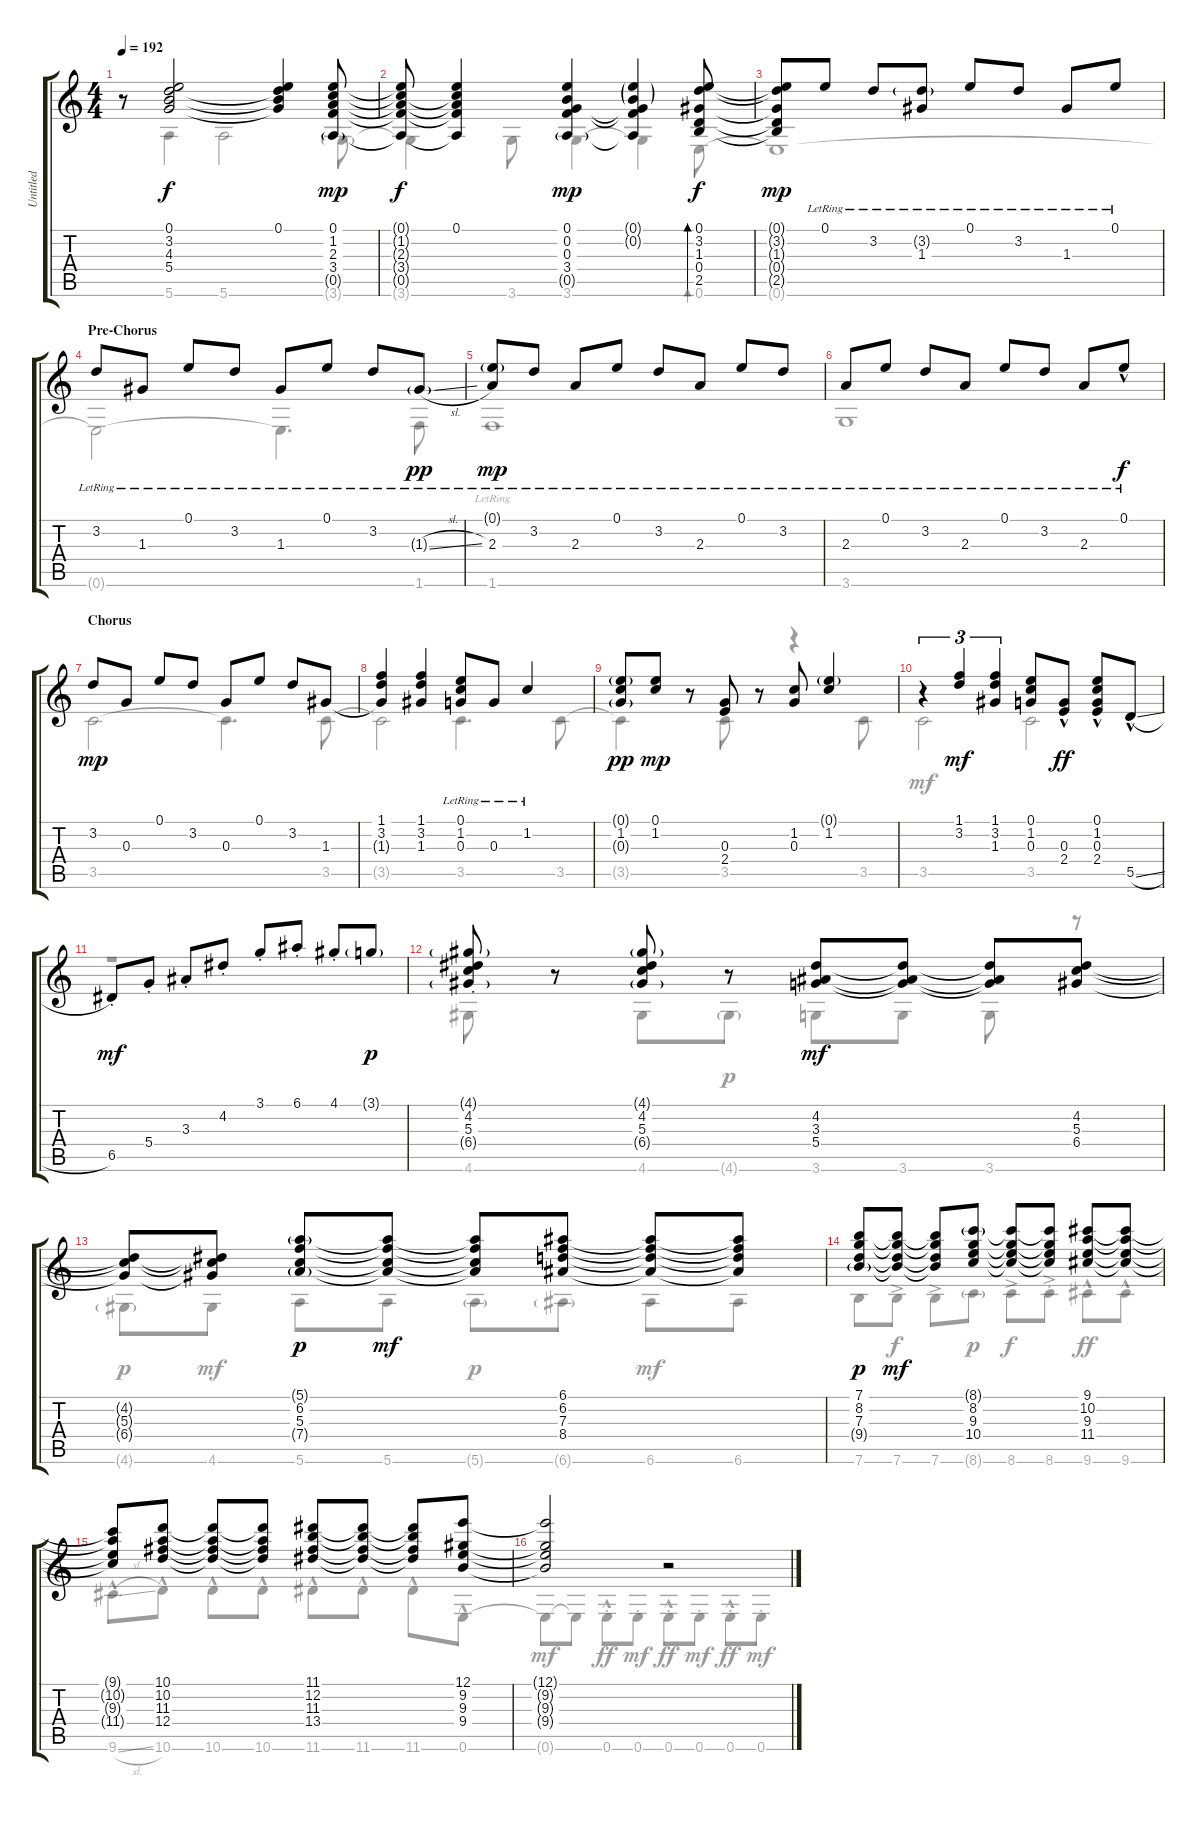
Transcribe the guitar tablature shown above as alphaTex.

\track ("Untitled" "Untitled") {instrument acousticguitarnylon}
\staff {score tabs}
\tuning (E4 B3 G3 D3 A2 E2) {hide}
\voice
\ts (4 4)
\tempo 192
\clef g2
\ks c
r.8{dy mp} (0.1 3.2 4.3 5.4).2{dy f} (0.1 3.2{t} 4.3{t} 5.4{t}).4 (0.1 1.2 2.3 3.4 0.5{g}).8{dy mp} |
(0.1{t} 1.2{t} 2.3{t} 3.4{t} 0.5{t}).8{dy f} (0.1 1.2{t} 2.3{t} 3.4{t} 0.5{t}).4 (0.1 0.2 0.3 3.4 0.5{g}).4{dy mp} (0.1{g} 0.2{g} 0.3{t} 3.4{t} 0.5{t}).4 (0.1 3.2 1.3 0.4 2.5).8{bd 30 dy f} |
(0.1{t} 3.2{t} 1.3{t} 0.4{t} 2.5{t}).8{dy mp} 0.1{lr}.8 3.2{lr}.8 (3.2{g lr} 1.3{lr}).8 0.1{lr}.8 3.2{lr}.8 1.3{lr}.8 0.1{lr}.8 |
\section ("" "Pre-Chorus")
3.2{lr}.8 1.3{lr}.8 0.1{lr}.8 3.2{lr}.8 1.3{lr}.8 0.1{lr}.8 3.2{lr}.8 1.3{sl g lr}.8{dy pp} |
(0.1{g lr} 2.3{lr}).8{dy mp} 3.2{lr}.8 2.3{lr}.8 0.1{lr}.8 3.2{lr}.8 2.3{lr}.8 0.1{lr}.8 3.2{lr}.8 |
2.3{lr}.8 0.1{lr}.8 3.2{lr}.8 2.3{lr}.8 0.1{lr}.8 3.2{lr}.8 2.3{lr}.8 0.1{hac lr}.8{dy f} |
\section ("" "Chorus")
3.2.8{dy mp} 0.3.8 0.1.8 3.2.8 0.3.8 0.1.8 3.2.8 1.3.8 |
(1.1 3.2 1.3{t}).4 (1.1 3.2 1.3).4 (0.1{lr} 1.2{lr} 0.3{lr}).8 0.3{lr}.8 1.2{lr}.4 |
(0.1{g} 1.2 0.3{g}).8{dy pp} (0.1 1.2).8{dy mp} r.8 (0.3 2.4).8 r.8 (1.2 0.3).8 (0.1{g} 1.2).4 |
r.4{tu (3 2)} (1.1 3.2).4{tu (3 2) dy mf} (1.1 3.2 1.3).4{tu (3 2)} (0.1 1.2 0.3).8 (0.3{hac} 2.4{hac}).8{dy ff} (0.1{hac} 1.2{hac} 0.3{hac} 2.4{hac}).8 5.5{sl hac}.8 |
6.5{st}.8{dy mf} 5.4{st}.8 3.3{st}.8 4.2{st}.8 3.1{st}.8 6.1{st}.8 4.1{st}.8 3.1{g}.8{dy p} |
(4.1{g st} 4.2{st} 5.3{st} 6.4{g st}).8 r.8 (4.1{g} 4.2 5.3 6.4{g}).8 r.8 (4.2 3.3 5.4).8{dy mf} (4.2{t} 3.3{t} 5.4{t}).8 (4.2{t} 3.3{t} 5.4{t}).8 (4.2 5.3 6.4).8 |
(4.2{t} 5.3{t} 6.4{t}).8 (4.2{t} 5.3{t} 6.4{t}).8 (5.1{g} 6.2 5.3 7.4{g}).8{dy p} (5.1{t} 6.2{t} 5.3{t} 7.4{t}).8{dy mf} (5.1{t} 6.2{t} 5.3{t} 7.4{t}).8 (6.1 6.2 7.3 8.4).8 (6.1{t} 6.2{t} 7.3{t} 8.4{t}).8 (6.1{t} 6.2{t} 7.3{t} 8.4{t}).8 |
(7.1 8.2 7.3 9.4{g}).8{dy p} (7.1{t} 8.2{t} 7.3{t} 9.4{t}).8{dy mf} (7.1{t} 8.2{t} 7.3{t} 9.4{t}).8 (8.1{g} 8.2 9.3 10.4).8 (8.1{t} 8.2{t} 9.3{t} 10.4{t}).8 (8.1{t} 8.2{t} 9.3{t} 10.4{t}).8 (9.1 10.2 9.3 11.4).8 (9.1{t} 10.2{t} 9.3{t} 11.4{t}).8 |
(9.1{t} 10.2{t} 9.3{t} 11.4{t}).8 (10.1 10.2 11.3 12.4).8 (10.1{t} 10.2{t} 11.3{t} 12.4{t}).8 (10.1{t} 10.2{t} 11.3{t} 12.4{t}).8 (11.1 12.2 11.3 13.4).8 (11.1{t} 12.2{t} 11.3{t} 13.4{t}).8 (11.1{t} 12.2{t} 11.3{t} 13.4{t}).8 (12.1 9.2 9.3 9.4).8 |
(12.1{t} 9.2{t} 9.3{t} 9.4{t}).2 r.2
\voice
\clef g2
\ottava regular
\simile none
\ks c
r.8{dy f} 5.6.4 5.6.2 3.6{g}.8{dy mp} |
3.6{t}.4{dy f} 3.6.8 3.6.4 3.6{t}.4 0.6.8{bd 30} |
0.6{t}.1{dy mp} |
0.6{t}.2 0.6{t}.4{d} 1.6.8 |
1.6{lr}.1 |
3.6.1 |
3.5.2 3.5{t}.4{d} 3.5.8 |
3.5{t}.2 3.5.4{d} 3.5.8 |
3.5{t}.4 r.8 3.5.8 r.8 r.4 3.5.8 |
3.5.2{dy mf} 3.5.2 |
r.1 |
4.6.8 r.8 4.6.8 4.6{g}.8{dy p} 3.6.8{dy mf} 3.6.8 3.6.8 r.8 |
4.6{g}.8{dy p} 4.6.8{dy mf} 5.6.8 5.6.8 5.6{g}.8{dy p} 6.6{g}.8 6.6.8{dy mf} 6.6.8 |
7.6.8{dy p} 7.6{ac}.8{dy f} 7.6{ac}.8 8.6{g}.8{dy p} 8.6{ac}.8{dy f} 8.6{ac st}.8 9.6{hac}.8{dy ff} 9.6{hac}.8 |
9.6{sl hac}.8 10.6{hac}.8 10.6{hac}.8 10.6{hac}.8 11.6{hac}.8 11.6{hac}.8 11.6{hac}.8 0.6{hac}.8 |
0.6{t}.8{dy mf} 0.6{t}.8 0.6{hac st}.8{dy ff} 0.6{st}.8{dy mf} 0.6{hac st}.8{dy ff} 0.6{st}.8{dy mf} 0.6{hac st}.8{dy ff} 0.6{st}.8{dy mf}
